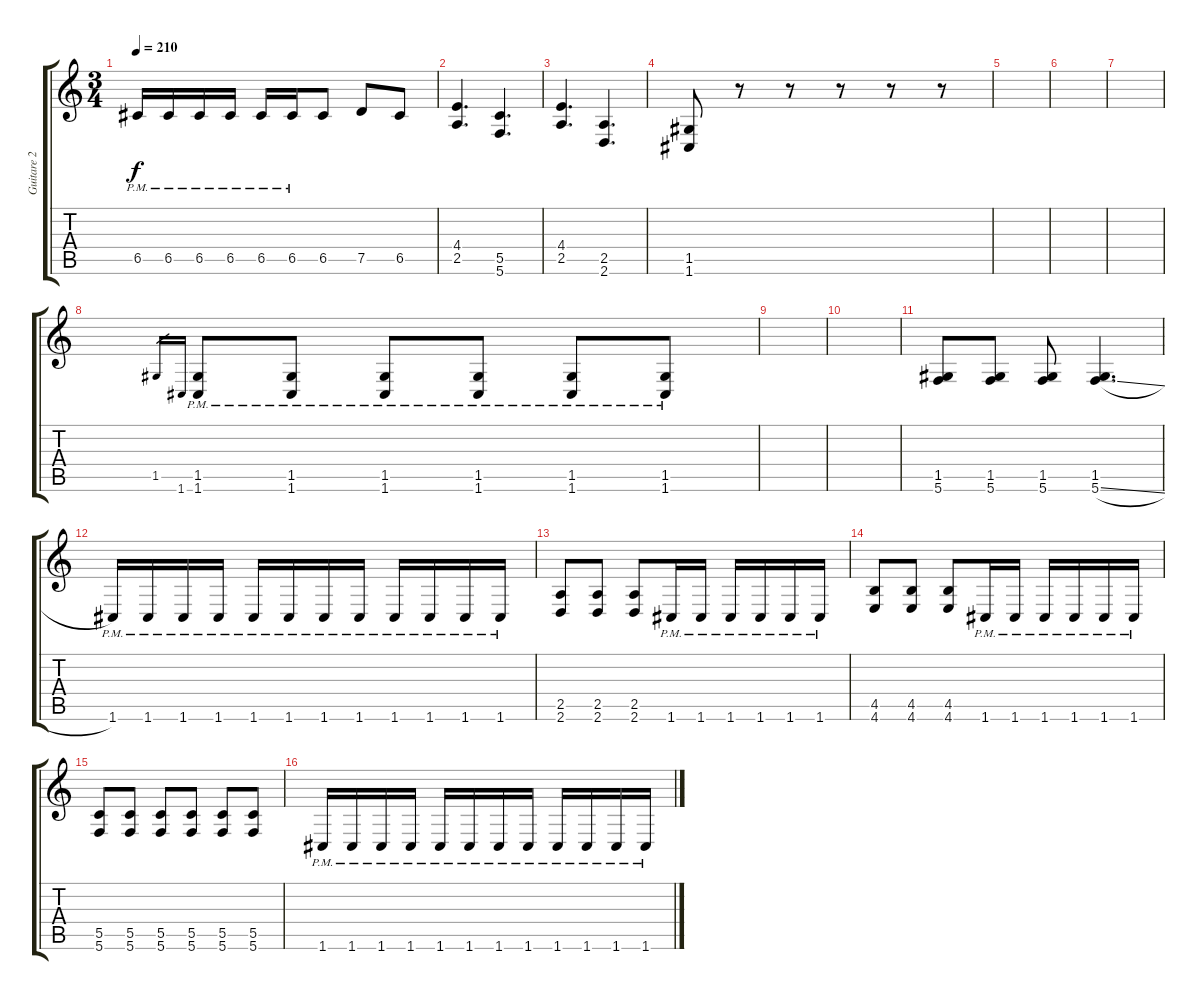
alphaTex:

\track ("Guitare 2" "Guitare 2") {instrument distortionguitar}
\staff {score tabs}
\tuning (D4 A3 F3 C3 G2 C2) {hide}
\ts (3 4)
\tempo 210
\clef g2
\ks c
6.5{pm}.16{dy f} 6.5{pm}.16 6.5{pm}.16 6.5{pm}.16 6.5{pm}.16 6.5{pm}.16 6.5.8 7.5.8 6.5.8 |
(4.4 2.5).4{d} (5.5 5.6).4{d} |
(4.4 2.5).4{d} (2.5 2.6).4{d} |
(1.5 1.6).8 r.8 r.8 r.8 r.8 r.8 |
|
|
|
1.5.16{gr} 1.6.16{gr} (1.5{pm} 1.6{pm}).8 (1.5{pm} 1.6{pm}).8 (1.5{pm} 1.6{pm}).8 (1.5{pm} 1.6{pm}).8 (1.5{pm} 1.6{pm}).8 (1.5{pm} 1.6{pm}).8 |
|
|
(1.5 5.6).8 (1.5 5.6).8 (1.5 5.6).8 (1.5 5.6{sl}).4{d} |
1.6{pm}.16 1.6{pm}.16 1.6{pm}.16 1.6{pm}.16 1.6{pm}.16 1.6{pm}.16 1.6{pm}.16 1.6{pm}.16 1.6{pm}.16 1.6{pm}.16 1.6{pm}.16 1.6{pm}.16 |
(2.5 2.6).8 (2.5 2.6).8 (2.5 2.6).8 1.6{pm}.16 1.6{pm}.16 1.6{pm}.16 1.6{pm}.16 1.6{pm}.16 1.6{pm}.16 |
(4.5 4.6).8 (4.5 4.6).8 (4.5 4.6).8 1.6{pm}.16 1.6{pm}.16 1.6{pm}.16 1.6{pm}.16 1.6{pm}.16 1.6{pm}.16 |
(5.5 5.6).8 (5.5 5.6).8 (5.5 5.6).8 (5.5 5.6).8 (5.5 5.6).8 (5.5 5.6).8 |
1.6{pm}.16 1.6{pm}.16 1.6{pm}.16 1.6{pm}.16 1.6{pm}.16 1.6{pm}.16 1.6{pm}.16 1.6{pm}.16 1.6{pm}.16 1.6{pm}.16 1.6{pm}.16 1.6{pm}.16
